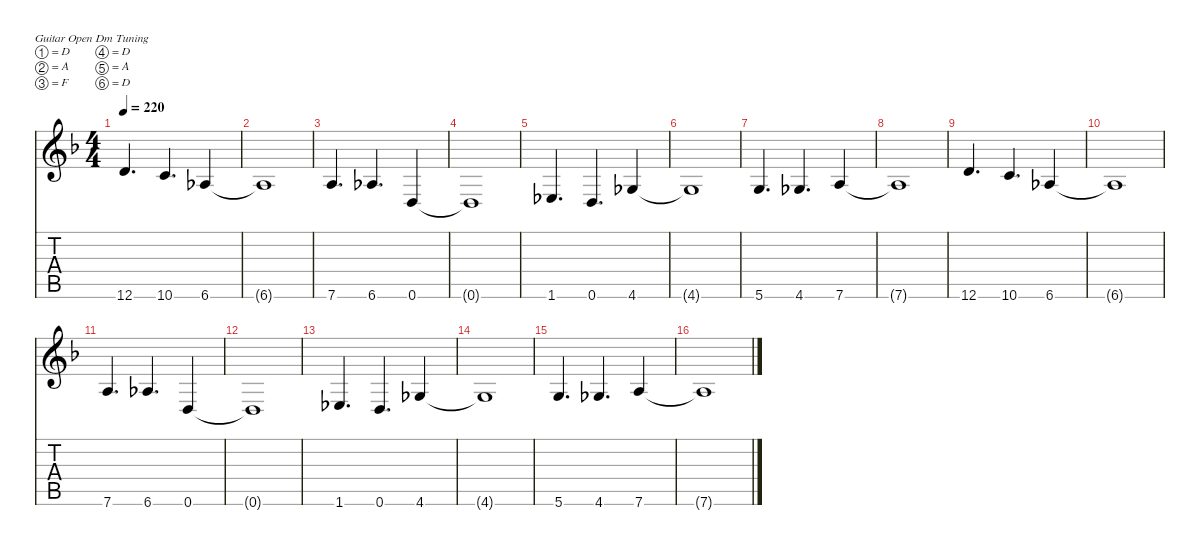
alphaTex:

\hideDynamics
\bracketExtendMode nobrackets
\singleTrackTrackNamePolicy hidden
\multiTrackTrackNamePolicy hidden
\firstSystemTrackNameMode fullname
\firstSystemTrackNameOrientation horizontal
\otherSystemsTrackNameOrientation horizontal
\track ("Guitar 1" "E-Gt") {defaultSystemsLayout 16 mute instrument distortionguitar}
\staff {score tabs}
\tuning (D4 A3 F3 D3 A2 D2)
\ts (4 4)
\tempo 220
\clef g2
\ks dminor
12.6{acc forcenatural}.4{d dy f beam Up} 10.6{acc forcenatural}.4{d beam Up} 6.6{acc b}.4{beam Up} |
6.6{t acc b}.1{beam Up} |
7.6{acc forcenatural}.4{d beam Up} 6.6{acc b}.4{d beam Up} 0.6{acc forcenatural}.4{beam Up} |
0.6{t acc forcenatural}.1{beam Up} |
1.6{acc b}.4{d beam Up} 0.6{acc forcenatural}.4{d beam Up} 4.6{acc b}.4{beam Up} |
4.6{t acc b}.1{beam Up} |
5.6{acc forcenatural}.4{d beam Up} 4.6{acc b}.4{d beam Up} 7.6{acc forcenatural}.4{beam Up} |
7.6{t acc forcenatural}.1{beam Up} |
12.6{acc forcenatural}.4{d beam Up} 10.6{acc forcenatural}.4{d beam Up} 6.6{acc b}.4{beam Up} |
6.6{t acc b}.1{beam Up} |
7.6{acc forcenatural}.4{d beam Up} 6.6{acc b}.4{d beam Up} 0.6{acc forcenatural}.4{beam Up} |
0.6{t acc forcenatural}.1{beam Up} |
1.6{acc b}.4{d beam Up} 0.6{acc forcenatural}.4{d beam Up} 4.6{acc b}.4{beam Up} |
4.6{t acc b}.1{beam Up} |
5.6{acc forcenatural}.4{d beam Up} 4.6{acc b}.4{d beam Up} 7.6{acc forcenatural}.4{beam Up} |
7.6{t acc forcenatural}.1{beam Up}
